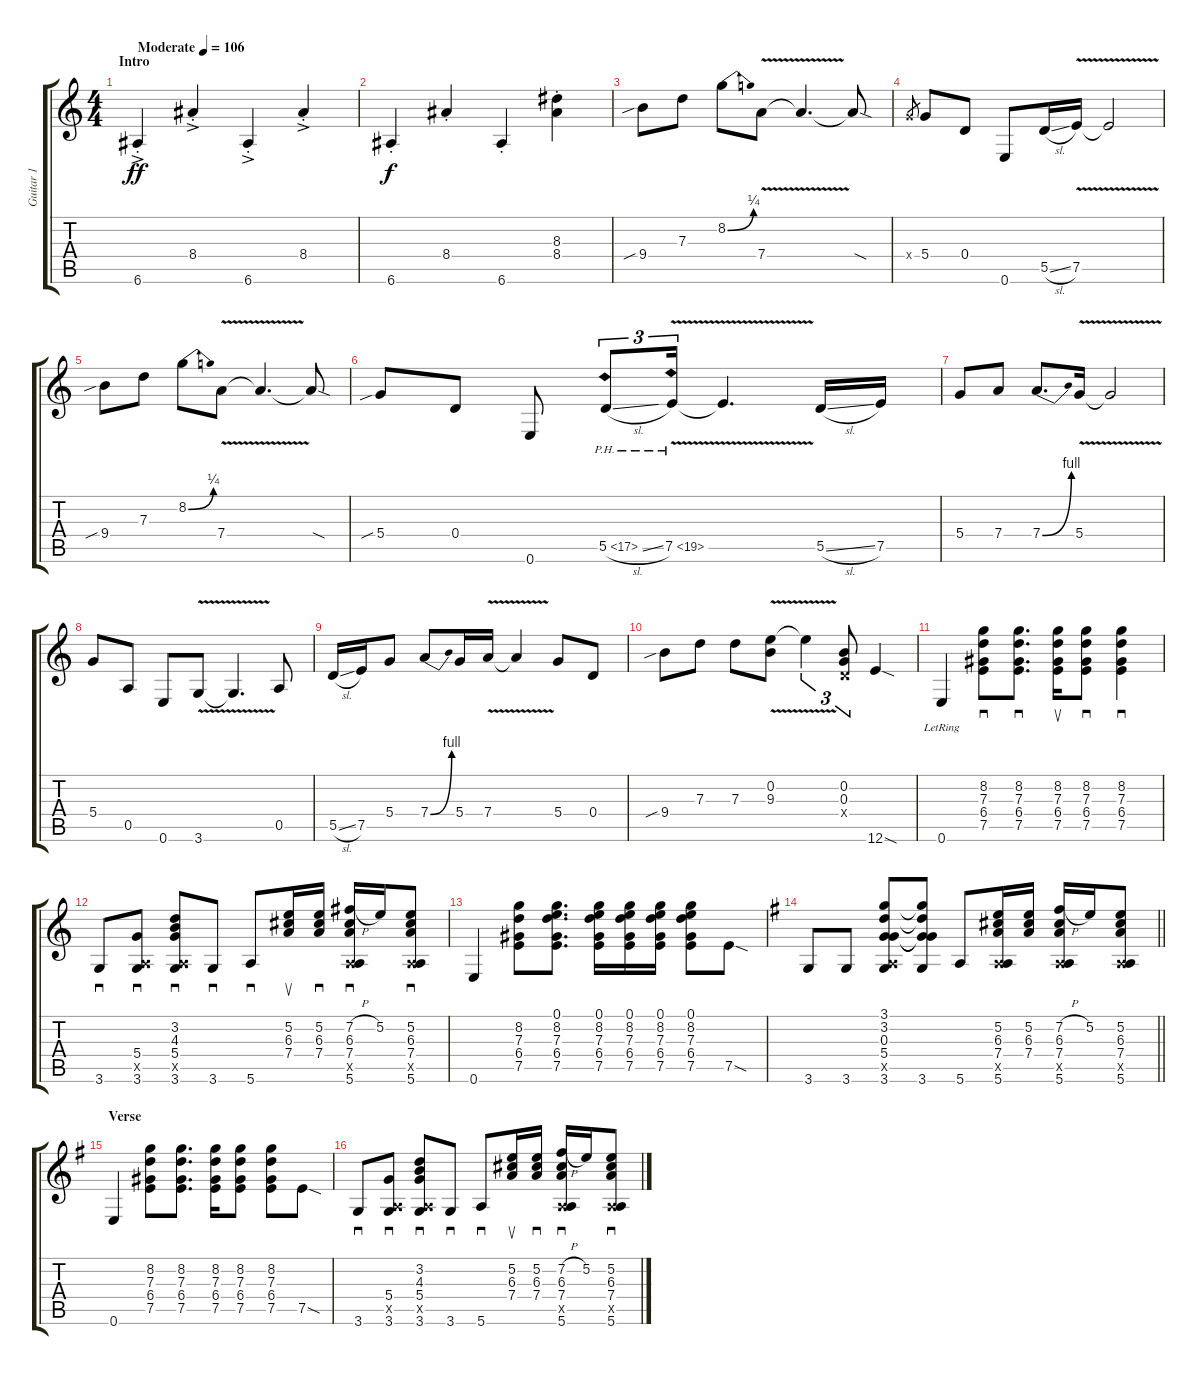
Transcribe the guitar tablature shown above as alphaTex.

\track ("Guitar 1" "Guitar 1") {instrument distortionguitar}
\staff {score tabs}
\tuning (E4 B3 G3 D3 A2 E2) {hide}
\ts (4 4)
\section ("" "Intro")
\tempo (106 "Moderate")
\clef g2
\ks c
6.6{ac st}.4{dy ff instrument distortionguitar} 8.4{ac st}.4 6.6{ac st}.4 8.4{ac st}.4 |
6.6{st}.4{dy f} 8.4{st}.4 6.6{st}.4 (8.3{st} 8.4{st}).4 |
9.4{sib}.8 7.3.8 8.2{be (bend 0 0 60 1)}.8 7.4{v}.8 7.4{t}.4{d} 7.4{sod t}.8 |
5.4{x}.8{gr} 5.4.8 0.4.8 0.6.8 5.5{sl}.16 7.5{v}.16 7.5{t}.2 |
9.4{sib}.8 7.3.8 8.2{be (bend 0 0 60 1)}.8 7.4{v}.8 7.4{t}.4{d} 7.4{sod t}.8 |
5.4{sib}.8 0.4.8 0.6.8 5.5{ph 12 sl}.8{tu (3 2)} 7.5{ph 12 v}.16{tu (3 2)} 7.5{t}.4{d} 5.5{sl}.16 7.5.16 |
5.4.8 7.4.8 7.4{be (bend 0 0 60 4)}.8{d} 5.4{v}.16 5.4{t}.2 |
5.4.8 0.5.8 0.6.8 3.6{v}.8 3.6{t}.4{d} 0.5.8 |
5.5{sl}.16 7.5.16 5.4.8 7.4{be (bend 0 0 60 4)}.8 5.4.16 7.4{v}.16 7.4{t}.4 5.4.8 0.4.8 |
9.4{sib}.8 7.3.8 7.3.8 (0.2{v} 9.3{v}).8 9.3{t}.4{tu (3 2)} (0.2 0.3 0.4{x}).8{tu (3 2)} 12.6{sod}.4 |
0.6{lr}.4 (8.2 7.3 6.4 7.5).8{sd} (8.2 7.3 6.4 7.5).8{d sd} (8.2 7.3 6.4 7.5).16{su} (8.2 7.3 6.4 7.5).8{sd} (8.2 7.3 6.4 7.5).4{sd} |
3.6.8{sd} (5.4 0.5{x} 3.6).8{sd} (3.2 4.3 5.4 0.5{x} 3.6).8{sd} 3.6.8{sd} 5.6.8{sd} (5.2 6.3 7.4).16{su} (5.2 6.3 7.4).16{sd} (7.2{h} 6.3 7.4 0.5{x} 5.6).16{sd} 5.2.16 (5.2 6.3 7.4 0.5{x} 5.6).8{sd} |
0.6.4 (8.2 7.3 6.4 7.5).8 (0.1 8.2 7.3 6.4 7.5).8{d} (0.1 8.2 7.3 6.4 7.5).16 (0.1 8.2 7.3 6.4 7.5).16 (0.1 8.2 7.3 6.4 7.5).16 (0.1 8.2 7.3 6.4 7.5).8 7.5{sod}.8 |
\barLineRight lightlight
\ks g
3.6.8 3.6.8 (3.1 3.2 0.3 5.4 0.5{x} 3.6).8 (3.1{t} 3.2{t} 0.3{t} 5.4{t} 3.6).8 5.6.8 (5.2 6.3 7.4 0.5{x} 5.6).16 (5.2 6.3 7.4).16 (7.2{h} 6.3 7.4 0.5{x} 5.6).16 5.2.16 (5.2 6.3 7.4 0.5{x} 5.6).8 |
\section ("" "Verse")
0.6.4 (8.2 7.3 6.4 7.5).8 (8.2 7.3 6.4 7.5).8{d} (8.2 7.3 6.4 7.5).16 (8.2 7.3 6.4 7.5).8 (8.2 7.3 6.4 7.5).8 7.5{sod}.8 |
3.6.8{sd} (5.4 0.5{x} 3.6).8{sd} (3.2 4.3 5.4 0.5{x} 3.6).8{sd} 3.6.8{sd} 5.6.8{sd} (5.2 6.3 7.4).16{su} (5.2 6.3 7.4).16{sd} (7.2{h} 6.3 7.4 0.5{x} 5.6).16{sd} 5.2.16 (5.2 6.3 7.4 0.5{x} 5.6).8{sd}
